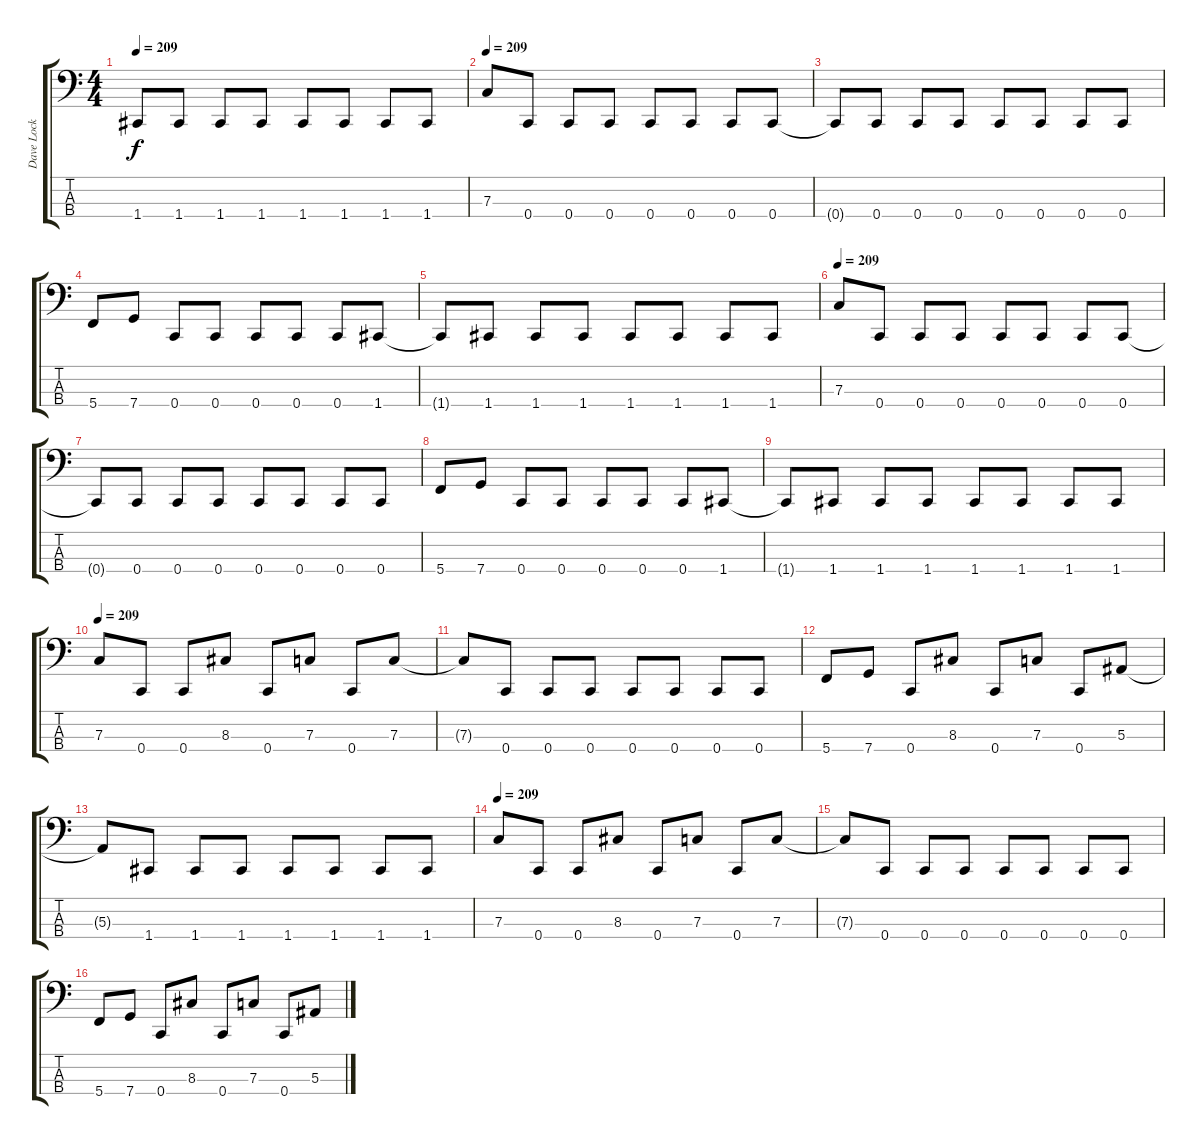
\track ("Dave Lock (Bass)" "Dave Lock ") {instrument electricbasspick}
\staff {score tabs}
\tuning (Eb2 Bb1 F1 C1) {hide}
\ts (4 4)
\tempo 209
\clef f4
\ks c
1.4{t}.8{dy f} 1.4.8 1.4.8 1.4.8 1.4.8 1.4.8 1.4.8 1.4.8 |
\tempo 209
7.3.8 0.4.8 0.4.8 0.4.8 0.4.8 0.4.8 0.4.8 0.4.8 |
0.4{t}.8 0.4.8 0.4.8 0.4.8 0.4.8 0.4.8 0.4.8 0.4.8 |
5.4.8 7.4.8 0.4.8 0.4.8 0.4.8 0.4.8 0.4.8 1.4.8 |
1.4{t}.8 1.4.8 1.4.8 1.4.8 1.4.8 1.4.8 1.4.8 1.4.8 |
\tempo 209
7.3.8 0.4.8 0.4.8 0.4.8 0.4.8 0.4.8 0.4.8 0.4.8 |
0.4{t}.8 0.4.8 0.4.8 0.4.8 0.4.8 0.4.8 0.4.8 0.4.8 |
5.4.8 7.4.8 0.4.8 0.4.8 0.4.8 0.4.8 0.4.8 1.4.8 |
1.4{t}.8 1.4.8 1.4.8 1.4.8 1.4.8 1.4.8 1.4.8 1.4.8 |
\tempo 209
7.3.8 0.4.8 0.4.8 8.3.8 0.4.8 7.3.8 0.4.8 7.3.8 |
7.3{t}.8 0.4.8 0.4.8 0.4.8 0.4.8 0.4.8 0.4.8 0.4.8 |
5.4.8 7.4.8 0.4.8 8.3.8 0.4.8 7.3.8 0.4.8 5.3.8 |
5.3{t}.8 1.4.8 1.4.8 1.4.8 1.4.8 1.4.8 1.4.8 1.4.8 |
\tempo 209
7.3.8 0.4.8 0.4.8 8.3.8 0.4.8 7.3.8 0.4.8 7.3.8 |
7.3{t}.8 0.4.8 0.4.8 0.4.8 0.4.8 0.4.8 0.4.8 0.4.8 |
5.4.8 7.4.8 0.4.8 8.3.8 0.4.8 7.3.8 0.4.8 5.3.8
